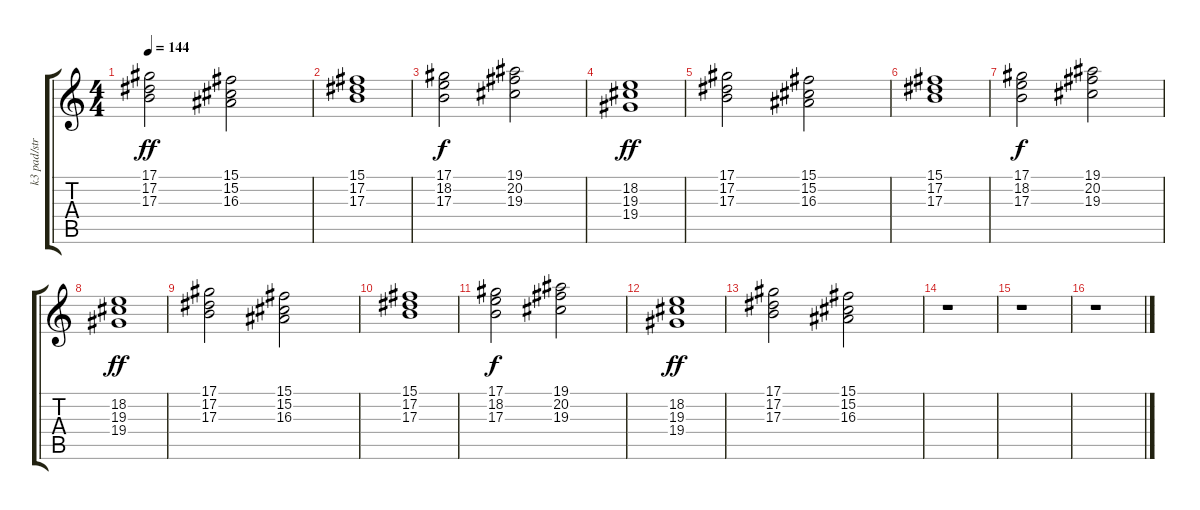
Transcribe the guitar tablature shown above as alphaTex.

\track ("k3 pad/strings" "k3 pad/str") {instrument pad7halo}
\staff {score tabs}
\tuning (Eb4 Bb3 Gb3 Db3 Ab2 Eb2) {hide}
\ts (4 4)
\tempo 144
\clef g2
\ks c
(17.1 17.2 17.3).2{dy ff} (15.1 15.2 16.3).2 |
(15.1 17.2 17.3).1 |
(17.1 18.2 17.3).2{dy f} (19.1 20.2 19.3).2 |
(18.2 19.3 19.4).1{dy ff} |
(17.1 17.2 17.3).2 (15.1 15.2 16.3).2 |
(15.1 17.2 17.3).1 |
(17.1 18.2 17.3).2{dy f} (19.1 20.2 19.3).2 |
(18.2 19.3 19.4).1{dy ff} |
(17.1 17.2 17.3).2 (15.1 15.2 16.3).2 |
(15.1 17.2 17.3).1 |
(17.1 18.2 17.3).2{dy f} (19.1 20.2 19.3).2 |
(18.2 19.3 19.4).1{dy ff} |
(17.1 17.2 17.3).2 (15.1 15.2 16.3).2 |
r.1 |
r.1 |
r.1
